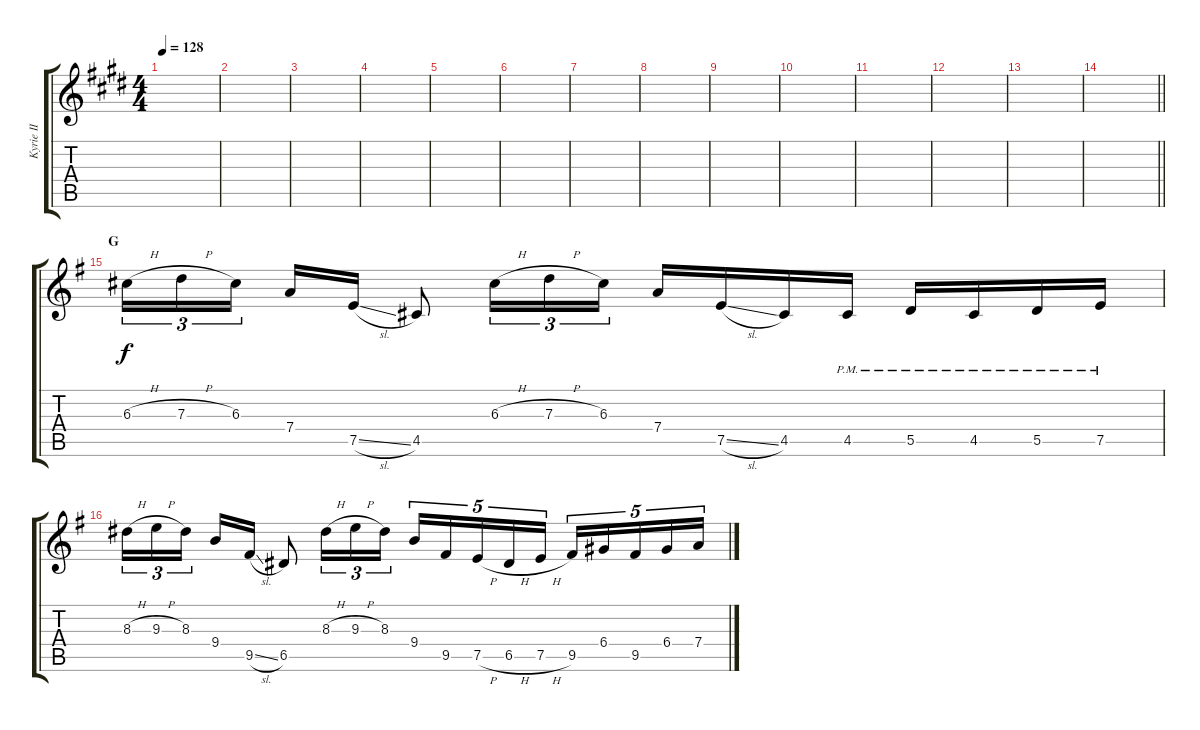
\track ("Kyrie II" "Kyrie II") {instrument overdrivenguitar}
\staff {score tabs}
\tuning (E4 B3 G3 D3 A2 E2) {hide}
\ts (4 4)
\tempo 128
\clef g2
\ks e
|
|
|
|
|
|
|
|
|
|
|
|
|
\barLineRight lightlight
|
\section ("" "G")
\ks g
6.3{h}.16{tu (3 2) instrument overdrivenguitar} 7.3{h}.16{tu (3 2)} 6.3.16{tu (3 2) beam splitsecondary} 7.4.16 7.5{sl}.16 4.5.8 6.3{h}.16{tu (3 2)} 7.3{h}.16{tu (3 2)} 6.3.16{tu (3 2)} 7.4.16 7.5{sl}.16 4.5.16 4.5{pm}.16 5.5{pm}.16 4.5{pm}.16 5.5{pm}.16 7.5{pm}.16 |
8.3{h}.16{tu (3 2)} 9.3{h}.16{tu (3 2)} 8.3.16{tu (3 2) beam splitsecondary} 9.4.16 9.5{sl}.16 6.5.8 8.3{h}.16{tu (3 2)} 9.3{h}.16{tu (3 2)} 8.3.16{tu (3 2)} 9.4.16{tu (5 4)} 9.5.16{tu (5 4)} 7.5{h}.16{tu (5 4)} 6.5{h}.16{tu (5 4) beam merge} 7.5{h}.16{tu (5 4)} 9.5.16{tu (5 4)} 6.4.16{tu (5 4)} 9.5.16{tu (5 4)} 6.4.16{tu (5 4)} 7.4.16{tu (5 4)}
